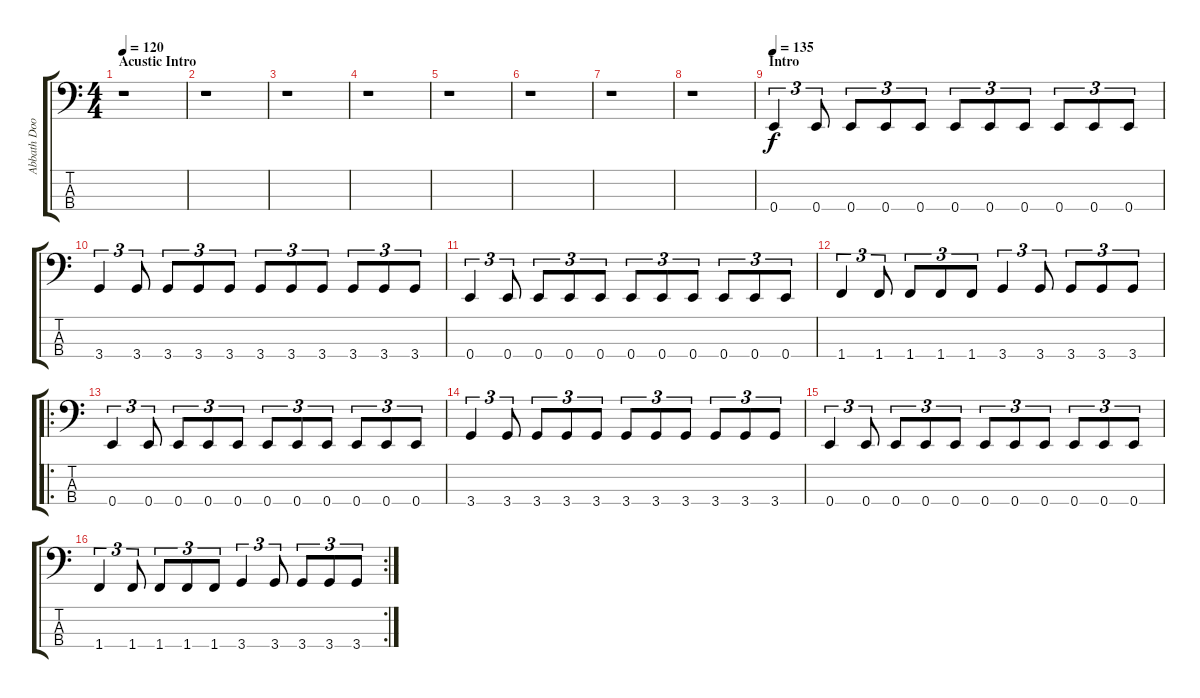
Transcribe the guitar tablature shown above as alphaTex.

\track ("Abbath Doom Occulta" "Abbath Doo") {instrument electricbasspick}
\staff {score tabs}
\tuning (G2 D2 A1 E1) {hide}
\ts (4 4)
\section ("" "Acustic Intro")
\tempo 120
\tempo 140
\tempo 120
\clef f4
\ks c
r.1{dy f instrument electricbasspick} |
r.1 |
r.1 |
r.1 |
r.1 |
r.1 |
r.1 |
r.1 |
\section ("" "Intro")
\tempo 135
0.4.4{tu (3 2)} 0.4.8{tu (3 2)} 0.4.8{tu (3 2)} 0.4.8{tu (3 2)} 0.4.8{tu (3 2)} 0.4.8{tu (3 2)} 0.4.8{tu (3 2)} 0.4.8{tu (3 2)} 0.4.8{tu (3 2)} 0.4.8{tu (3 2)} 0.4.8{tu (3 2)} |
3.4.4{tu (3 2)} 3.4.8{tu (3 2)} 3.4.8{tu (3 2)} 3.4.8{tu (3 2)} 3.4.8{tu (3 2)} 3.4.8{tu (3 2)} 3.4.8{tu (3 2)} 3.4.8{tu (3 2)} 3.4.8{tu (3 2)} 3.4.8{tu (3 2)} 3.4.8{tu (3 2)} |
0.4.4{tu (3 2)} 0.4.8{tu (3 2)} 0.4.8{tu (3 2)} 0.4.8{tu (3 2)} 0.4.8{tu (3 2)} 0.4.8{tu (3 2)} 0.4.8{tu (3 2)} 0.4.8{tu (3 2)} 0.4.8{tu (3 2)} 0.4.8{tu (3 2)} 0.4.8{tu (3 2)} |
1.4.4{tu (3 2)} 1.4.8{tu (3 2)} 1.4.8{tu (3 2)} 1.4.8{tu (3 2)} 1.4.8{tu (3 2)} 3.4.4{tu (3 2)} 3.4.8{tu (3 2)} 3.4.8{tu (3 2)} 3.4.8{tu (3 2)} 3.4.8{tu (3 2)} |
\ro
0.4.4{tu (3 2)} 0.4.8{tu (3 2)} 0.4.8{tu (3 2)} 0.4.8{tu (3 2)} 0.4.8{tu (3 2)} 0.4.8{tu (3 2)} 0.4.8{tu (3 2)} 0.4.8{tu (3 2)} 0.4.8{tu (3 2)} 0.4.8{tu (3 2)} 0.4.8{tu (3 2)} |
3.4.4{tu (3 2)} 3.4.8{tu (3 2)} 3.4.8{tu (3 2)} 3.4.8{tu (3 2)} 3.4.8{tu (3 2)} 3.4.8{tu (3 2)} 3.4.8{tu (3 2)} 3.4.8{tu (3 2)} 3.4.8{tu (3 2)} 3.4.8{tu (3 2)} 3.4.8{tu (3 2)} |
0.4.4{tu (3 2)} 0.4.8{tu (3 2)} 0.4.8{tu (3 2)} 0.4.8{tu (3 2)} 0.4.8{tu (3 2)} 0.4.8{tu (3 2)} 0.4.8{tu (3 2)} 0.4.8{tu (3 2)} 0.4.8{tu (3 2)} 0.4.8{tu (3 2)} 0.4.8{tu (3 2)} |
\rc 2
1.4.4{tu (3 2)} 1.4.8{tu (3 2)} 1.4.8{tu (3 2)} 1.4.8{tu (3 2)} 1.4.8{tu (3 2)} 3.4.4{tu (3 2)} 3.4.8{tu (3 2)} 3.4.8{tu (3 2)} 3.4.8{tu (3 2)} 3.4.8{tu (3 2)}
